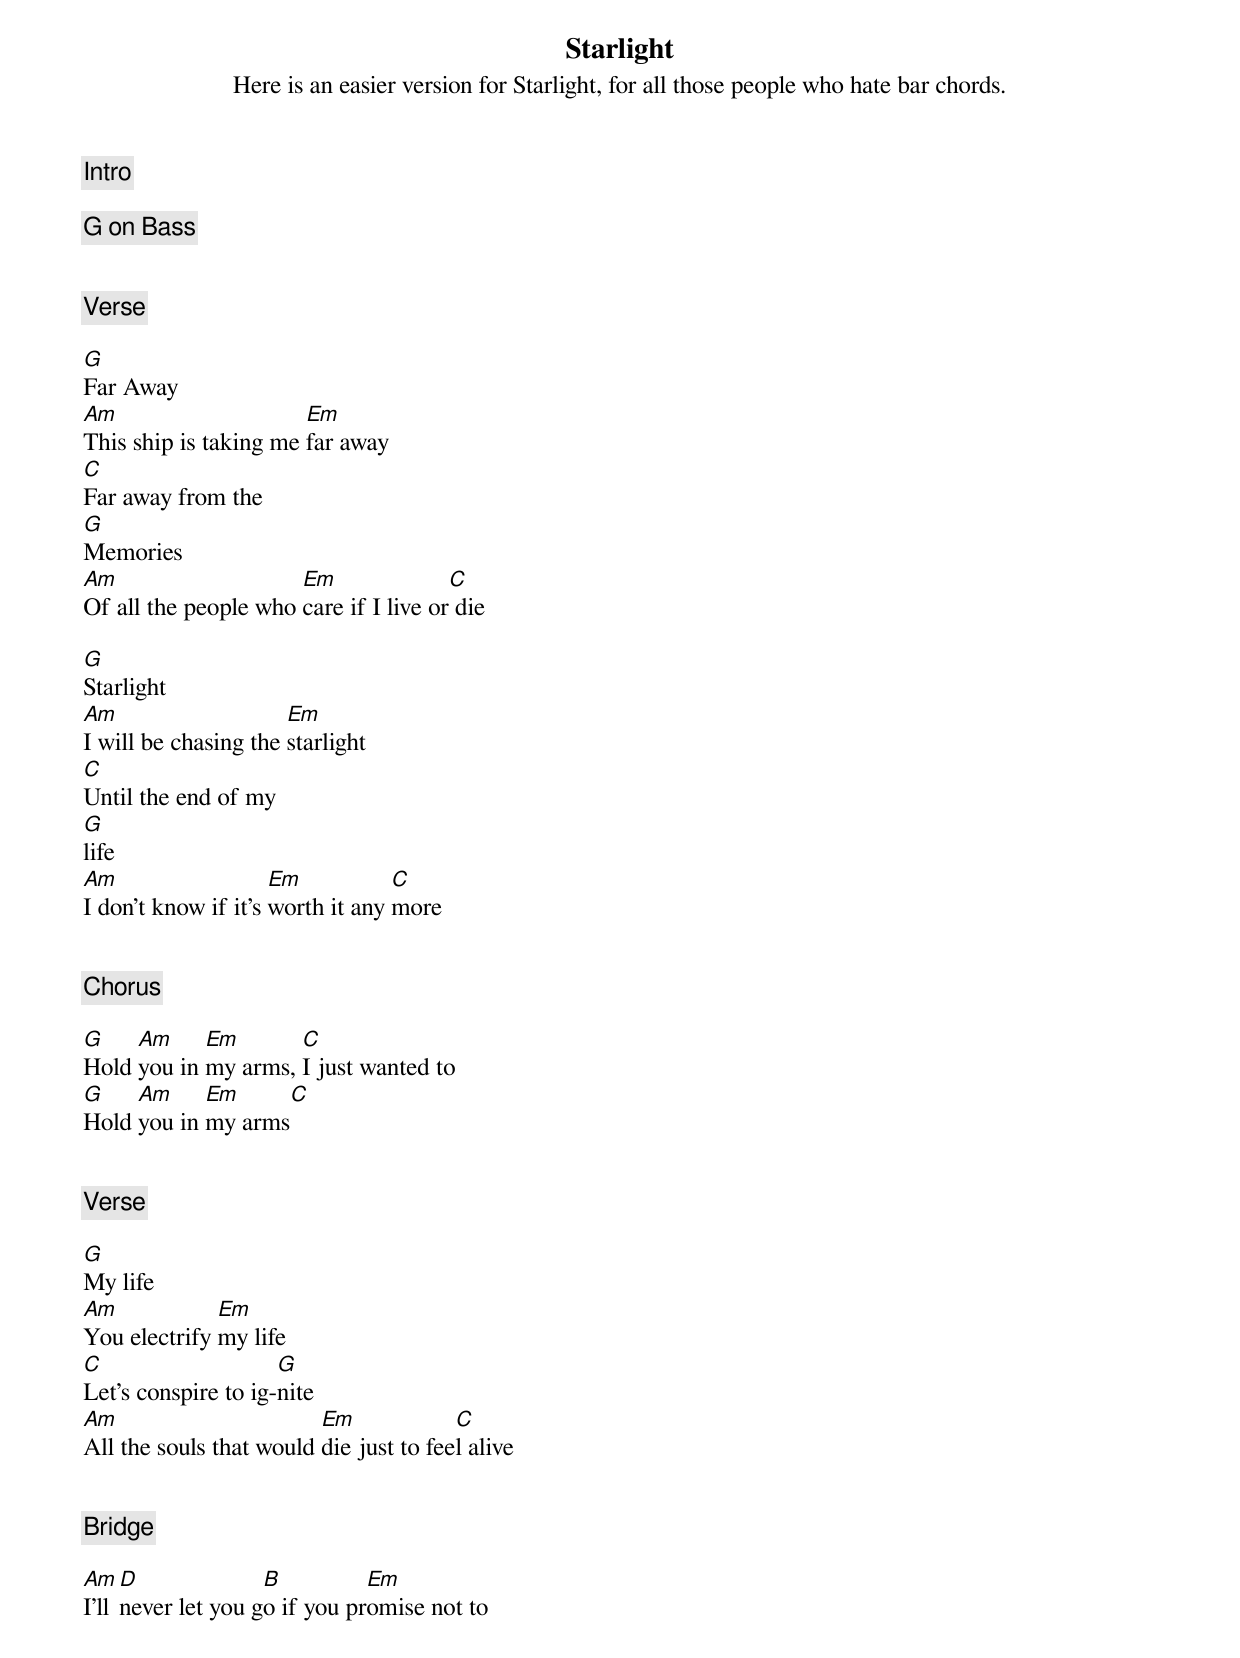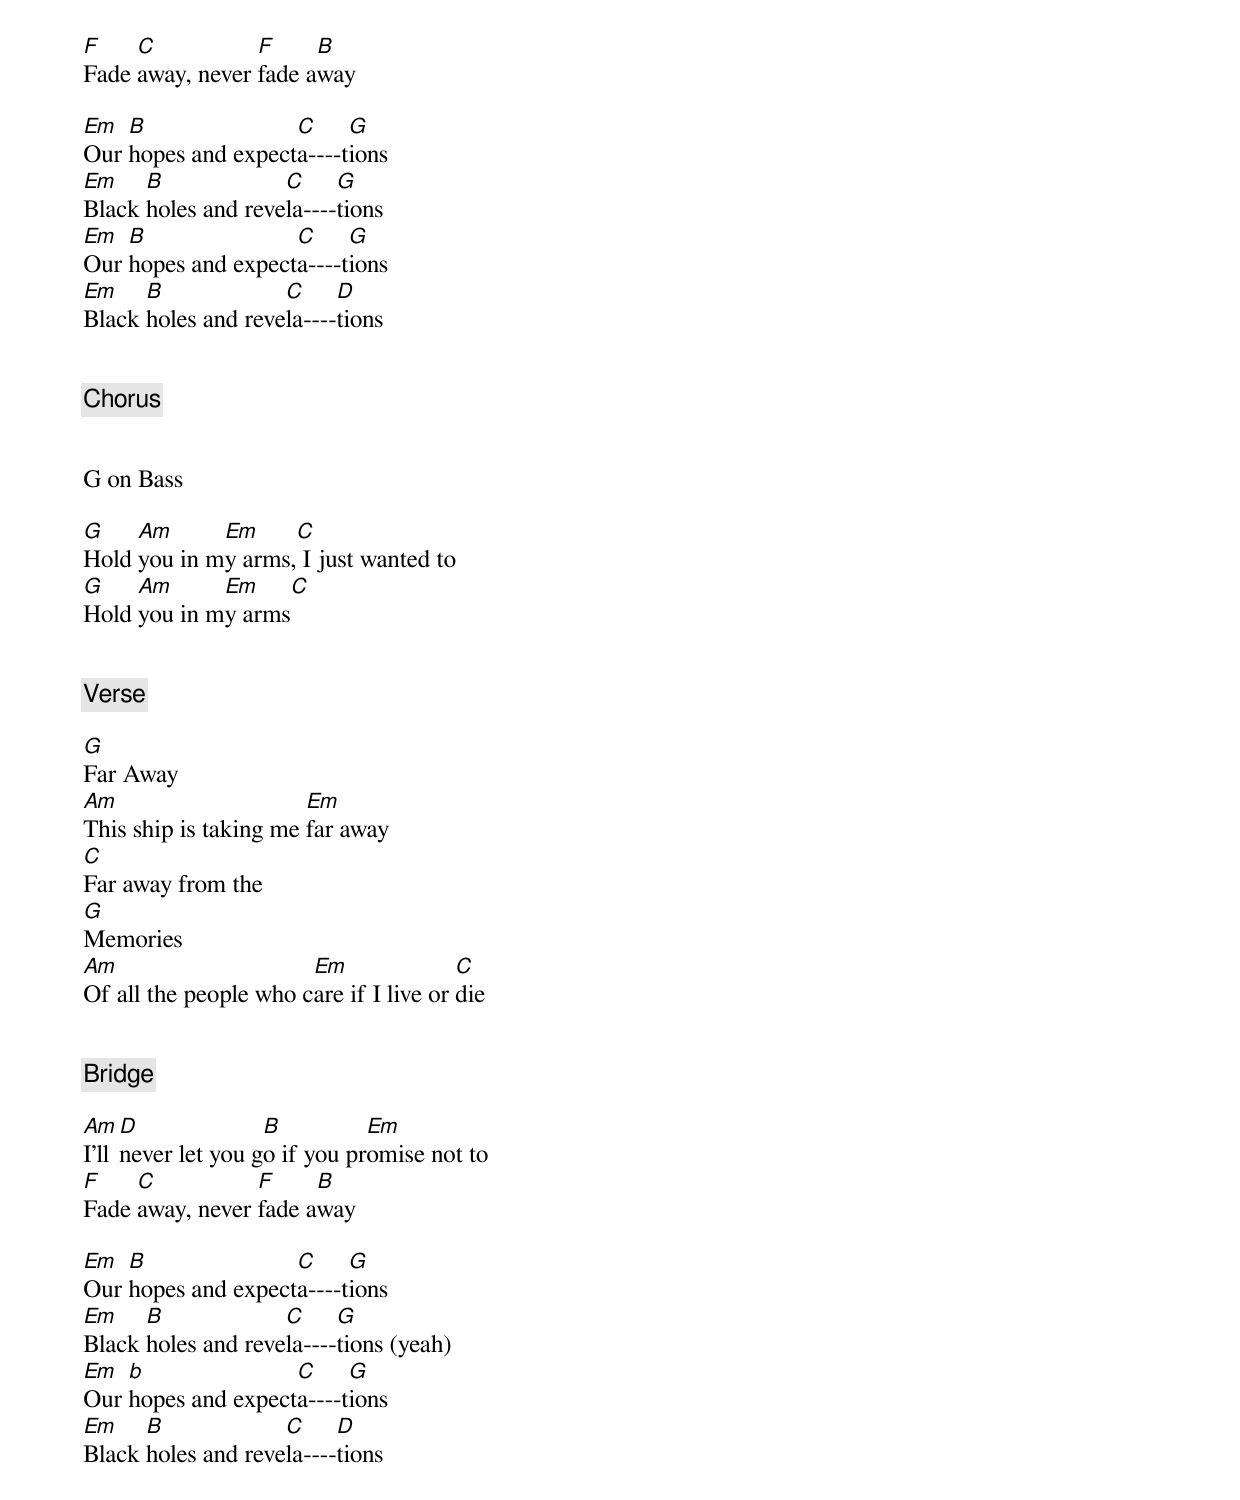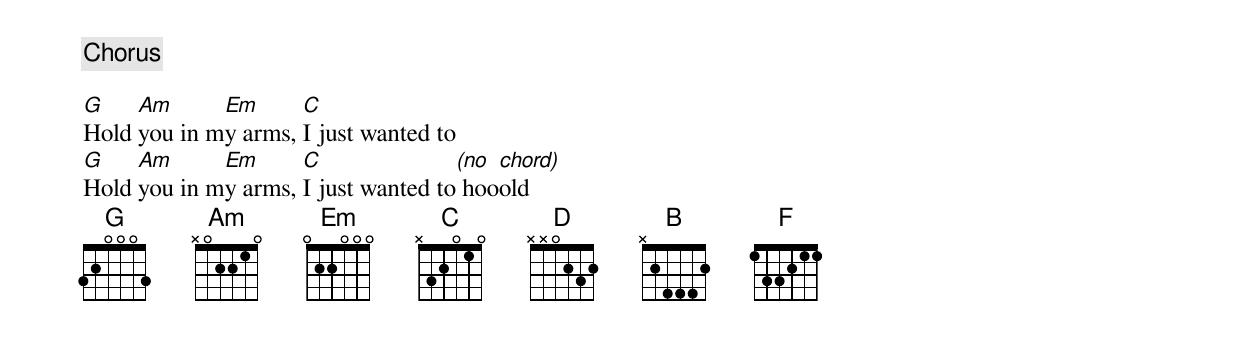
Starlight
Here is an easier version for Starlight, for all those people who hate bar chords.


[Intro]

G on Bass


[Verse]

G
Far Away
Am                     Em
This ship is taking me far away
C
Far away from the
G
Memories
Am                    Em               C
Of all the people who care if I live or die

G
Starlight
Am                    Em
I will be chasing the starlight
C
Until the end of my
G
life
Am                   Em           C
I don't know if it's worth it any more


[Chorus]

G    Am     Em       C
Hold you in my arms, I just wanted to
G    Am     Em     C
Hold you in my arms


[Verse]

G
My life
Am            Em
You electrify my life
C                    G
Let's conspire to ig-nite
Am                       Em             C
All the souls that would die just to feel alive


[Bridge]

Am   D              B          Em
I'll never let you go if you promise not to
F    C           F     B
Fade away, never fade away

Em  B               C     G
Our hopes and expecta----tions
Em    B             C     G
Black holes and revela----tions
Em  B               C     G
Our hopes and expecta----tions
Em    B             C     D
Black holes and revela----tions


[Chorus]


G on Bass

G    Am      Em     C
Hold you in my arms, I just wanted to
G    Am      Em     C
Hold you in my arms


[Verse]

G
Far Away
Am                     Em
This ship is taking me far away
C
Far away from the
G
Memories
Am                     Em               C
Of all the people who care if I live or die


[Bridge]

Am   D              B          Em
I'll never let you go if you promise not to
F    C           F     B
Fade away, never fade away

Em  B               C     G
Our hopes and expecta----tions
Em    B             C     G
Black holes and revela----tions (yeah)
Em  b               C     G
Our hopes and expecta----tions
Em    B             C     D
Black holes and revela----tions


[Chorus]

G    Am      Em      C
Hold you in my arms, I just wanted to
G    Am      Em      C               (no chord)
Hold you in my arms, I just wanted to hooold
